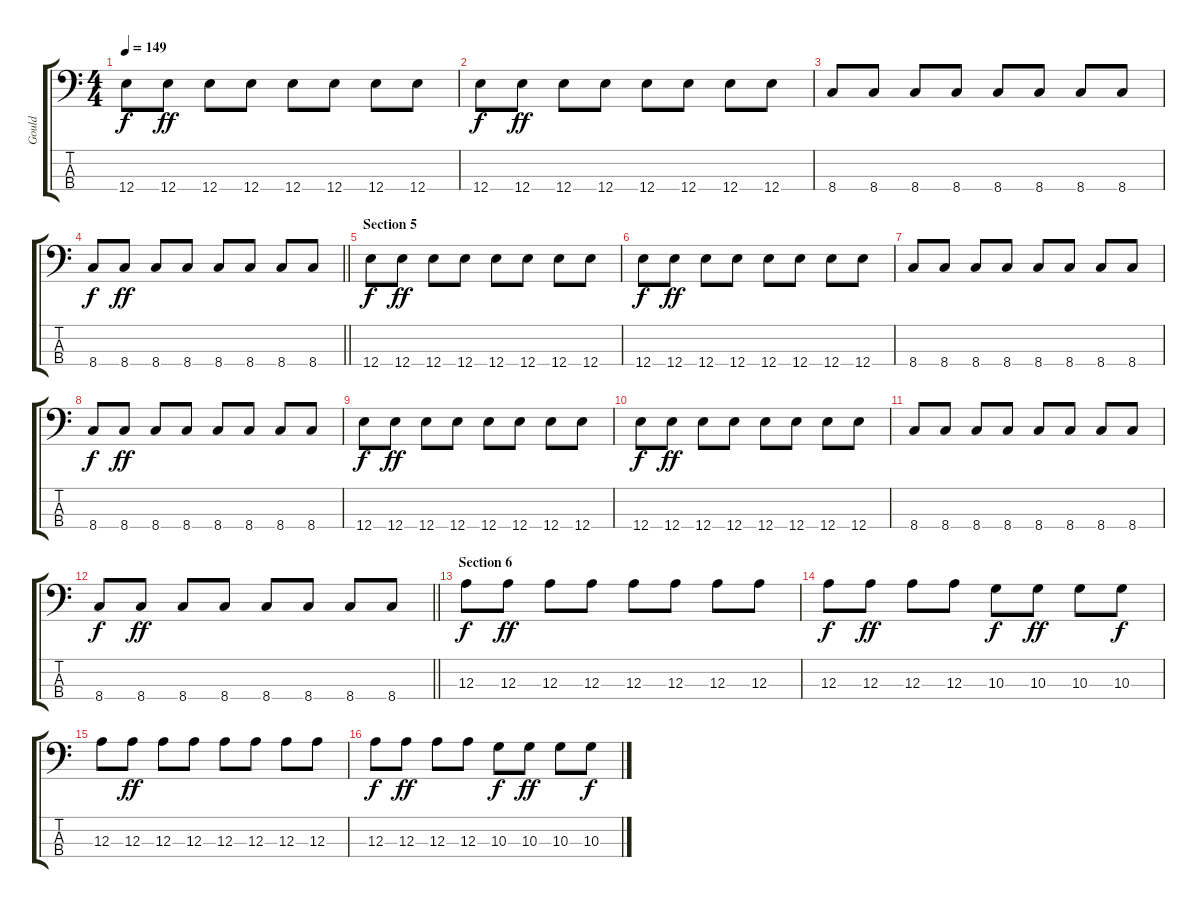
\track ("Gould" "Gould") {instrument electricbassfinger}
\staff {score tabs}
\tuning (G2 D2 A1 E1) {hide}
\ts (4 4)
\tempo 149
\clef f4
\ks c
12.4.8{dy f} 12.4.8{dy ff} 12.4.8 12.4.8 12.4.8 12.4.8 12.4.8 12.4.8 |
12.4.8{dy f} 12.4.8{dy ff} 12.4.8 12.4.8 12.4.8 12.4.8 12.4.8 12.4.8 |
8.4.8 8.4.8 8.4.8 8.4.8 8.4.8 8.4.8 8.4.8 8.4.8 |
\barLineRight lightlight
8.4.8{dy f} 8.4.8{dy ff} 8.4.8 8.4.8 8.4.8 8.4.8 8.4.8 8.4.8 |
\section ("" "Section 5")
12.4.8{dy f} 12.4.8{dy ff} 12.4.8 12.4.8 12.4.8 12.4.8 12.4.8 12.4.8 |
12.4.8{dy f} 12.4.8{dy ff} 12.4.8 12.4.8 12.4.8 12.4.8 12.4.8 12.4.8 |
8.4.8 8.4.8 8.4.8 8.4.8 8.4.8 8.4.8 8.4.8 8.4.8 |
8.4.8{dy f} 8.4.8{dy ff} 8.4.8 8.4.8 8.4.8 8.4.8 8.4.8 8.4.8 |
12.4.8{dy f} 12.4.8{dy ff} 12.4.8 12.4.8 12.4.8 12.4.8 12.4.8 12.4.8 |
12.4.8{dy f} 12.4.8{dy ff} 12.4.8 12.4.8 12.4.8 12.4.8 12.4.8 12.4.8 |
8.4.8 8.4.8 8.4.8 8.4.8 8.4.8 8.4.8 8.4.8 8.4.8 |
\barLineRight lightlight
8.4.8{dy f} 8.4.8{dy ff} 8.4.8 8.4.8 8.4.8 8.4.8 8.4.8 8.4.8 |
\section ("" "Section 6")
12.3.8{dy f} 12.3.8{dy ff} 12.3.8 12.3.8 12.3.8 12.3.8 12.3.8 12.3.8 |
12.3.8{dy f} 12.3.8{dy ff} 12.3.8 12.3.8 10.3.8{dy f} 10.3.8{dy ff} 10.3.8 10.3.8{dy f} |
12.3.8 12.3.8{dy ff} 12.3.8 12.3.8 12.3.8 12.3.8 12.3.8 12.3.8 |
12.3.8{dy f} 12.3.8{dy ff} 12.3.8 12.3.8 10.3.8{dy f} 10.3.8{dy ff} 10.3.8 10.3.8{dy f}
